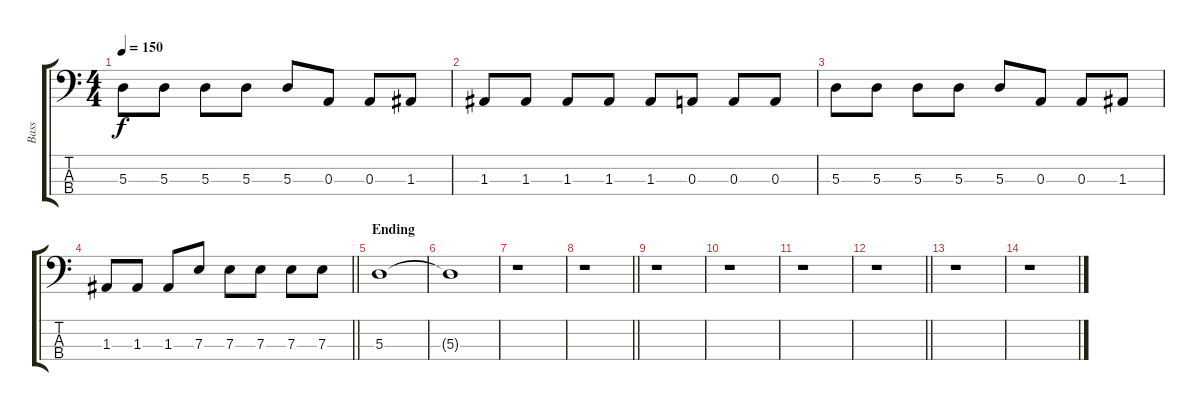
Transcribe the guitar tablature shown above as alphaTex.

\track ("Bass" "Bass") {instrument electricbasspick}
\staff {score tabs}
\tuning (G2 D2 A1 E1) {hide}
\ts (4 4)
\tempo 150
\clef f4
\ks c
5.3.8{dy f} 5.3.8 5.3.8 5.3.8 5.3.8 0.3.8 0.3.8 1.3.8 |
1.3.8 1.3.8 1.3.8 1.3.8 1.3.8 0.3.8 0.3.8 0.3.8 |
5.3.8 5.3.8 5.3.8 5.3.8 5.3.8 0.3.8 0.3.8 1.3.8 |
\barLineRight lightlight
1.3.8 1.3.8 1.3.8 7.3.8 7.3.8 7.3.8 7.3.8 7.3.8 |
\section ("" "Ending")
5.3.1 |
5.3{t}.1 |
r.1 |
\barLineRight lightlight
r.1 |
r.1 |
r.1 |
r.1 |
\barLineRight lightlight
r.1 |
r.1 |
r.1
